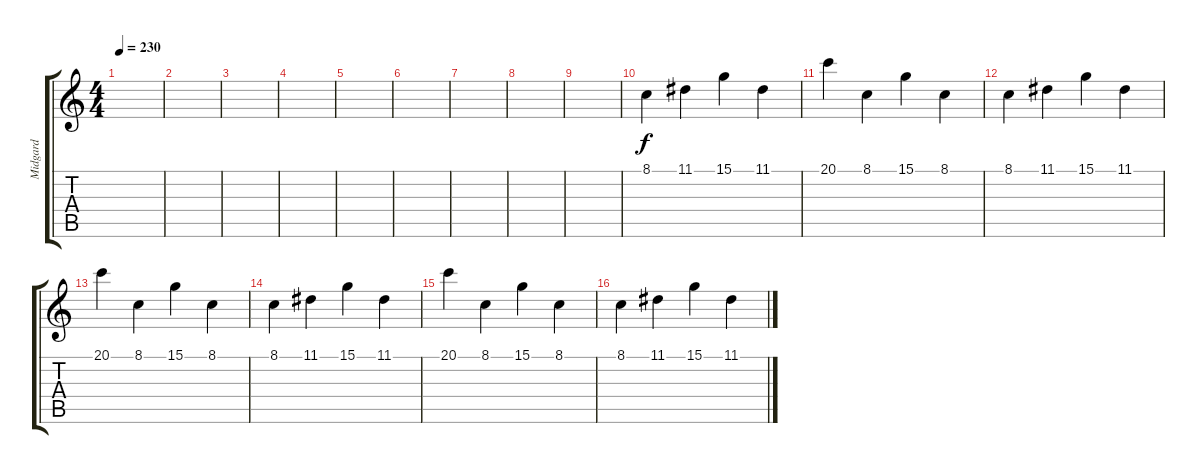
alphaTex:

\track ("Midgard" "Midgard") {instrument brightacousticpiano}
\staff {score tabs}
\tuning (E4 B3 G3 D3 A2 E2) {hide}
\ts (4 4)
\tempo 230
\clef g2
\ks c
|
|
|
|
|
|
|
|
|
8.1.4{volume 13} 11.1.4 15.1.4 11.1.4 |
20.1.4 8.1.4 15.1.4 8.1.4 |
8.1.4 11.1.4 15.1.4 11.1.4 |
20.1.4 8.1.4 15.1.4 8.1.4 |
8.1.4 11.1.4 15.1.4 11.1.4 |
20.1.4 8.1.4 15.1.4 8.1.4 |
8.1.4 11.1.4 15.1.4 11.1.4
